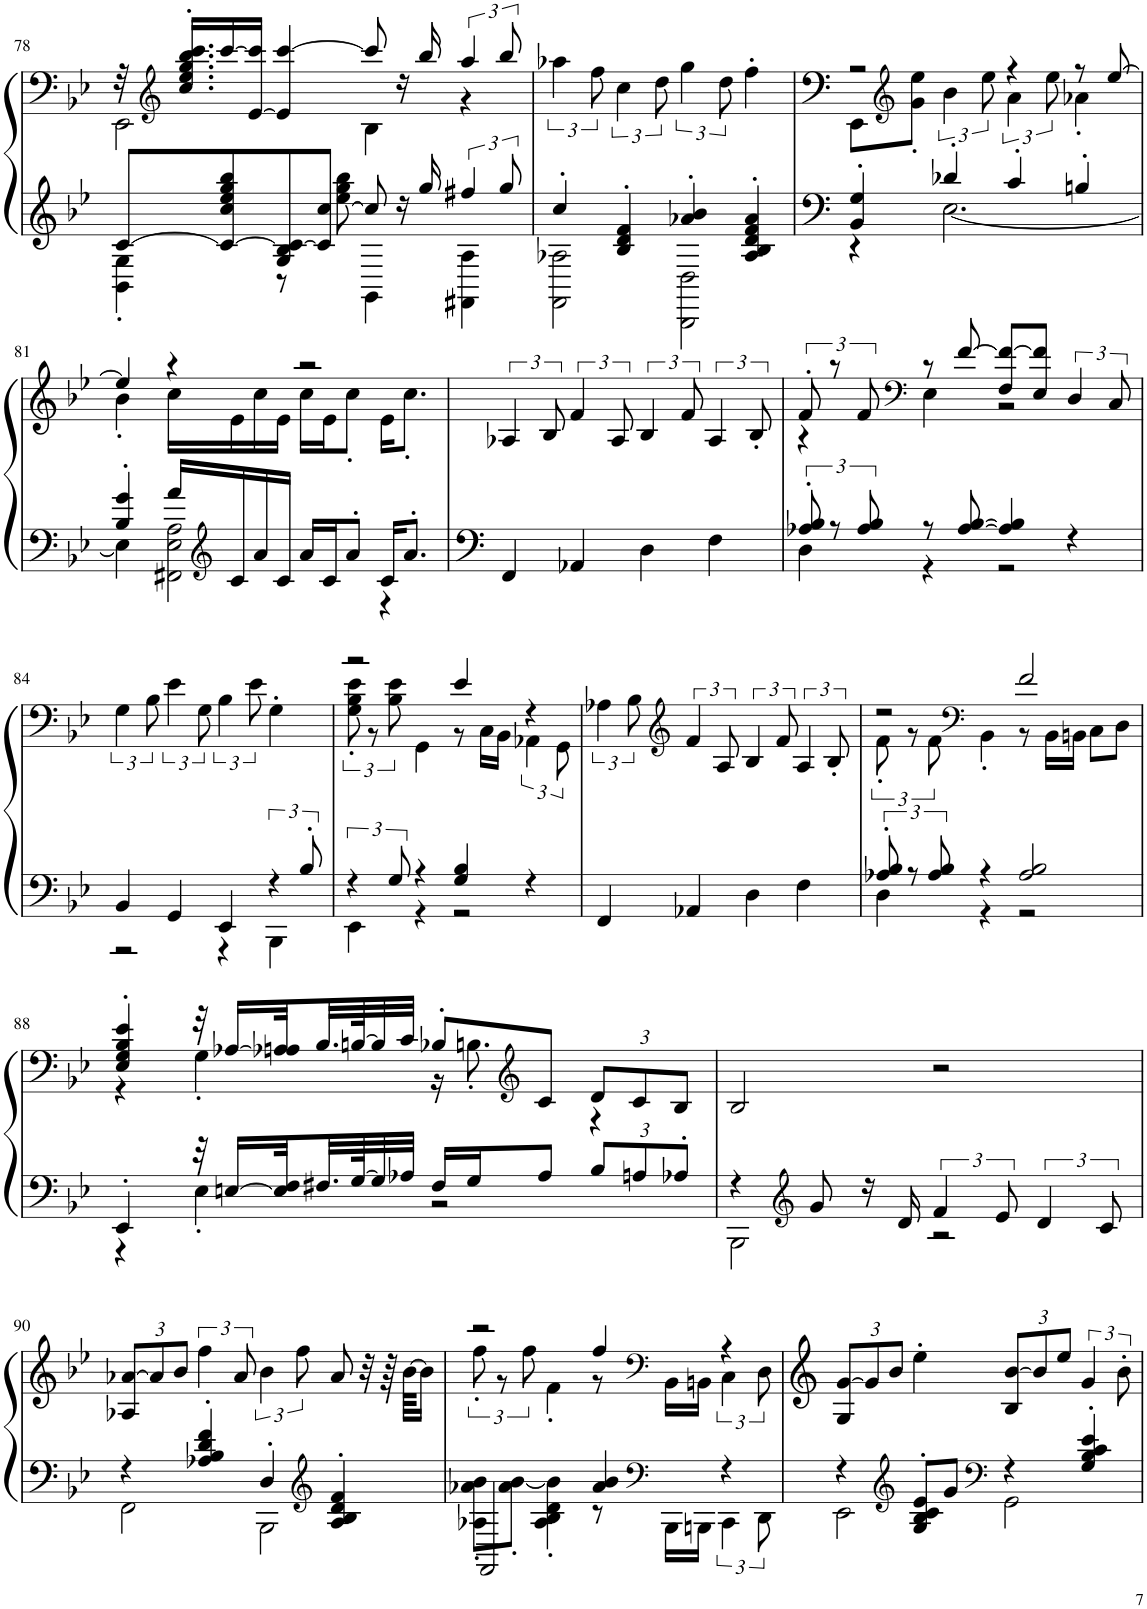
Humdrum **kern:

**kern	**kern
*part1	*part1
*staff2	*staff1
*I"Piano, Black Bottom Stomp (1919)	*
*I'Pia.	*
!!LO:PB:g=z
*clefG2	*clefG2
*k[b-e-]	*k[b-e-]
*M4/4	*M4/4
=78	=78
*^	*^
[8c/L	4BB-\' 4G\'	32r	2EE-\
*	*	*clefG2	*
.	.	16.cc/' 16.ee-/' 16.gg/' 16.bb-/' 16.ccc/'LL	.
8c/_ 8cc/ 8ee-/ 8gg/ 8bb-/	.	[16ccc/	.
.	.	[16e-/ 16ccc/]JJ	.
8G/ 8B-/ 8c/_	8r	4e-/] [4ccc/	.
8c/] [8cc/J	8ee-\ 8gg\ 8bb-\	.	.
8cc/]	4GG\	8ccc/]	4B-\
16r	.	16r	.
16gg/	.	16bb-/	.
6ff#X/	4FF#X\ 4A\	6aa/	4r
12gg/	.	12bb-/	.
*	*	*v	*v
=79	=79	=79
4cc'/	2FF\ 2A-X\	6aa-X\
.	.	12ff\
4B-/' 4d/' 4f/'	.	6cc\
.	.	12dd\
4a-X/' 4b-/'	2BBB-\ 2D\	6gg\
.	.	12dd\
4A-/' 4B-/' 4d/' 4f/' 4a-/'	.	4ff'\
=80	=80	=80
*	*	*^
4BB-/' 4G/'	4r	2r	8EE-\L
*	*	*clefG2	*
.	.	.	8g\' 8ee-\'J
4d-X'/	[2.E-\	.	6b-\
.	.	.	12ee-\
4c'/	.	4r	6a\
.	.	.	12ee-\
4Bn'/	.	8r	4a-X'\
.	.	[8ee-/	.
!!LO:LB:g=z	!!
=81	=81	=81	=81
4B-/' 4g/'	4E-\]	4ee-/]	4b-'\
16a/LL	2FF#X\ 2E-\ 2A\	4r	16cc\LL
*clefG2	*	*	*
16c/	.	.	16e-\
16a/	.	.	16cc\
16c/JJ	.	.	16e-\JJ
16a/LL	.	2r	16cc\LL
16c/J	.	.	16e-\J
8a'/J	.	.	8cc'\J
16c/KL	4r	.	16e-\KL
8.a'/J	.	.	8.cc'\J
*v	*v	*	*
*	*v	*v
=82	=82
4FF/	6A-X/
.	12B-/
4AA-X/	6f/
.	12A-/
4D\	6B-/
.	12f/
4F\	6A-/
.	12B-'/
=83	=83
*^	*^
12A-X/' 12B-/'	4D\	12f'/	4r
12r	.	12r	.
12A-/ 12B-/	.	12f/	.
*	*	*clefF4	*
8r	4r	8r	4E-\
[8A-/ [8B-/	.	[8f/	.
4A-/] 4B-/]	2r	8F/ 8f/_L	2r
.	.	8E-/ 8f/]J	.
4r	.	6D/	.
.	.	12C/	.
*	*	*v	*v
!!LO:LB:g=z
=84	=84	=84
4BB-/	2r	6G\
.	.	12B-\
4GG/	.	6e-\
.	.	12G\
4EE-/	4r	6B-\
.	.	12e-\
6r	4BBB-\	4G'\
12B-'/	.	.
=85	=85	=85
*	*	*^
6r	4EE-\	2r	12G\' 12B-\' 12e-\'
.	.	.	12r
12G/	.	.	12B-\ 12e-\
4r	4r	.	4GG\
4G/ 4B-/	2r	4e-/	8r
.	.	.	16C\LL
.	.	.	16BB-\JJ
4r	.	4r	6AA-X\
.	.	.	12GG\
*v	*v	*	*
*	*v	*v
=86	=86
4FF/	6A-X\
.	12B-\
*	*clefG2
4AA-X/	6f/
.	12A-/
4D\	6B-/
.	12f/
4F\	6A-/
.	12B-'/
=87	=87
*^	*^
12A-X/' 12B-/'	4D\	2r	12f'\
12r	.	.	12r
12A-/ 12B-/	.	.	12f\
*	*	*clefF4	*
4r	4r	.	4BB-'\
2A-/ 2B-/	2r	2f/	8r
.	.	.	16BB-\LL
.	.	.	16BBn\JJ
.	.	.	8C\L
.	.	.	8D\J
!!LO:LB:g=z	!!
=88	=88	=88	=88
4EE-'/	4r	4E-/' 4G/' 4B-/' 4e-/'	4r
32r	4E-'\	32r	4G'\
[16En/LL	.	[16A-X/LL	.
32E/] 32F/L	.	32A-X/] 32An/L	.
32.F#X/	.	32.B-/	.
[64G/K	.	[64Bn/K	.
32G/]	.	32B/]	.
32A-X/JJJ	.	32c/JJJ	.
16F#/LL	2r	8B-X'/L	16r
16G/J	.	.	8.Bn'\
*	*	*clefG2	*
8A-/J	.	8c/J	.
*Xbrackettup	*	*Xbrackettup	*
12B-/L	.	12d/L	4r
12An/	.	12c/	.
12A-X'/J	.	12B/J	.
*	*	*v	*v
=89	=89	=89
4r	2BBB-\	2B-/
*clefG2	*	*
8g/	.	.
16r	.	.
16d/	.	.
*brackettup	*	*
6f/	2r	2r
12e-/	.	.
6d/	.	.
12c/	.	.
!!LO:LB:g=z
=90	=90	=90
4r	2FF\	12A-X/ [12a-X/L
.	.	12a-/]
.	.	12b-/J
*	*	*brackettup
4A-X/' 4B-/' 4d/' 4f/'	.	6ff\
.	.	12a-/
4D'/	2BBB-\	6b-\
.	.	12ff\
*clefG2	*	*
4A-/' 4B-/' 4d/' 4f/'	.	8a-/
.	.	32r
.	.	64r
.	.	[64b-\KKLL
.	.	16b-\JJ]
=91	=91	=91
*	*	*^
2FF/	8A-X\' 8a-X\' 8b-\'L	2r	12ff'\
.	.	.	12r
.	8a-\' [8b-\'J	.	.
.	.	.	12ff\
.	4A-\' 4B-\' 4d\' 4b-\]'	.	4f'\
4a-/ 4b-/	8r	4ff/	8r
*clefF4	*	*clefF4	*
.	16BBB-\LL	.	16BB-\LL
.	16BBBn\JJ	.	16BBn\JJ
4r	6CC\	4r	6C\
.	12DD\	.	12D\
*	*	*v	*v
=92	=92	=92
*	*	*Xbrackettup
4r	2EE-\	12G/ [12g/L
.	.	12g/]
.	.	12b-/J
*clefG2	*	*
8G/' 8B-/' 8c/' 8e-/'L	.	4ee-'\
8g/J	.	.
*clefF4	*	*
4r	2GG\	12B-/ [12b-/L
.	.	12b-/]
.	.	12ee-/J
*	*	*brackettup
4G/' 4B-/' 4c/' 4e-/'	.	6g/
.	.	12b-'\
*v	*v	*
=	=
*-	*-
